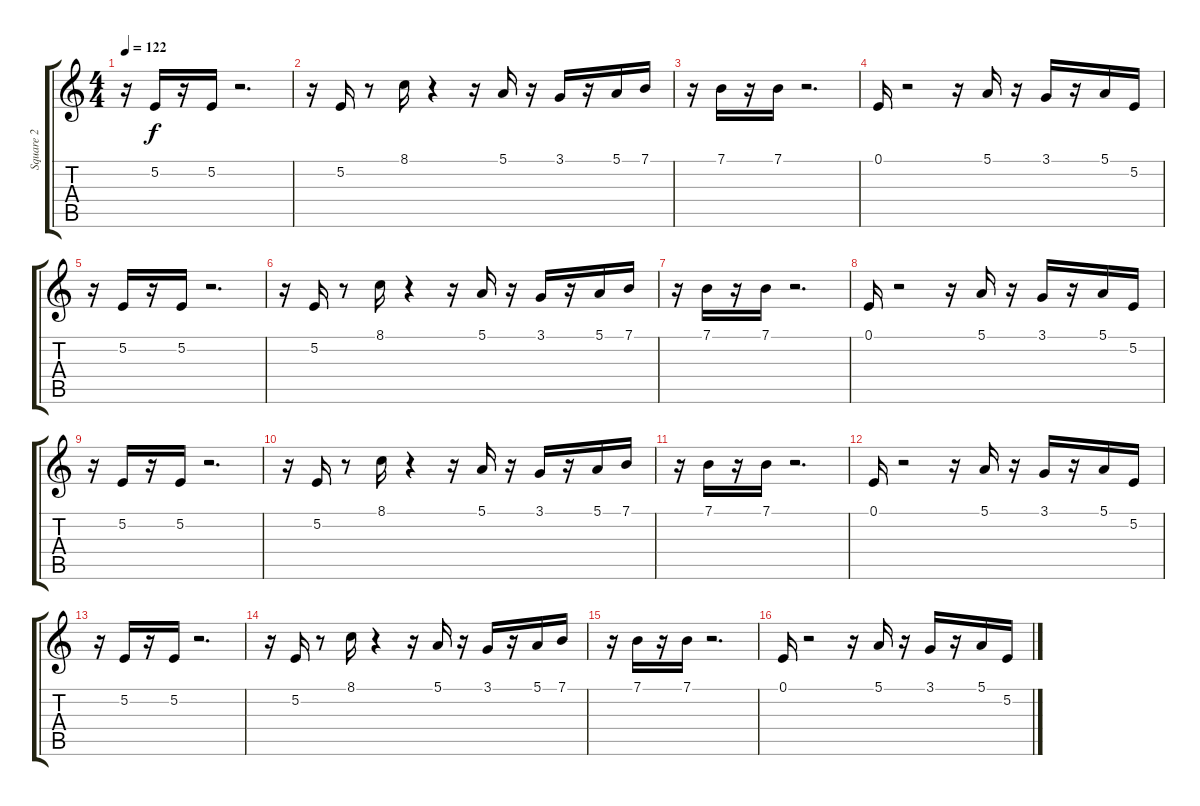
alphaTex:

\track ("Square 2" "Square 2") {instrument lead1square}
\staff {score tabs}
\tuning (E4 B3 G3 D3 A2 E2) {hide}
\ts (4 4)
\tempo 122
\clef g2
\ks c
r.16{dy f} 5.2.16 r.16 5.2.16 r.2{d} |
r.16 5.2.16 r.8 8.1.16 r.4 r.16 5.1.16 r.16 3.1.16 r.16 5.1.16 7.1.16 |
r.16 7.1.16 r.16 7.1.16 r.2{d} |
0.1.16 r.2 r.16 5.1.16 r.16 3.1.16 r.16 5.1.16 5.2.16 |
r.16 5.2.16 r.16 5.2.16 r.2{d} |
r.16 5.2.16 r.8 8.1.16 r.4 r.16 5.1.16 r.16 3.1.16 r.16 5.1.16 7.1.16 |
r.16 7.1.16 r.16 7.1.16 r.2{d} |
0.1.16 r.2 r.16 5.1.16 r.16 3.1.16 r.16 5.1.16 5.2.16 |
r.16 5.2.16 r.16 5.2.16 r.2{d} |
r.16 5.2.16 r.8 8.1.16 r.4 r.16 5.1.16 r.16 3.1.16 r.16 5.1.16 7.1.16 |
r.16 7.1.16 r.16 7.1.16 r.2{d} |
0.1.16 r.2 r.16 5.1.16 r.16 3.1.16 r.16 5.1.16 5.2.16 |
r.16 5.2.16{volume 16} r.16 5.2.16{volume 16} r.2{d} |
r.16 5.2.16{volume 14} r.8 8.1.16{volume 14} r.4 r.16 5.1.16{volume 14} r.16 3.1.16{volume 14} r.16 5.1.16{volume 14} 7.1.16{volume 13} |
r.16 7.1.16{volume 13} r.16 7.1.16{volume 13} r.2{d} |
0.1.16{volume 12} r.2 r.16 5.1.16{volume 11} r.16 3.1.16{volume 11} r.16 5.1.16{volume 11} 5.2.16
